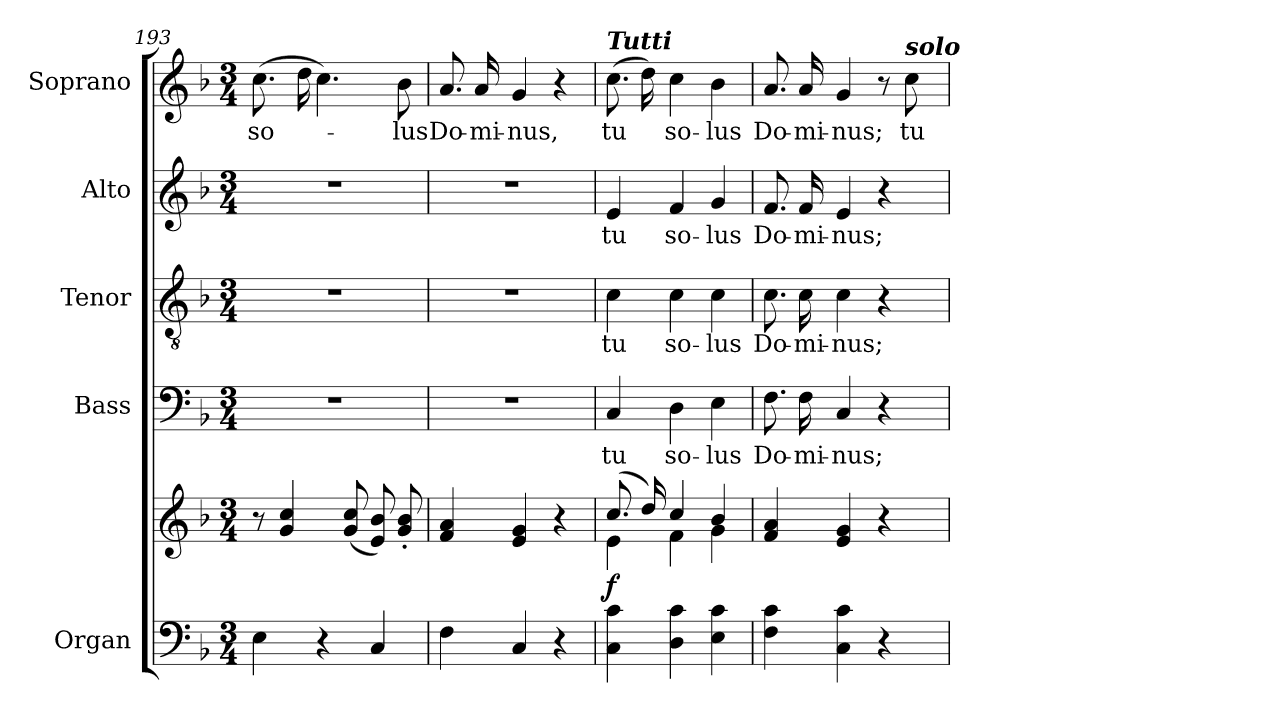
**kern	**kern	**dynam	**kern	**text	**kern	**text	**kern	**text	**kern	**text
*part5	*part5	*part5	*part4	*part4	*part3	*part3	*part2	*part2	*part1	*part1
*staff6	*staff5	*staff5/6	*staff4	*staff4	*staff3	*staff3	*staff2	*staff2	*staff1	*staff1
*I"Organ	*	*	*I"Bass	*	*I"Tenor	*	*I"Alto	*	*I"Soprano	*
*I'Org.	*	*	*I'B.	*	*I'T.	*	*I'A.	*	*I'S.	*
*clefF4	*clefG2	*	*clefF4	*	*clefGv2	*	*clefG2	*	*clefG2	*
*	*	*	*	*	*ITrd7c12	*	*	*	*	*
*k[b-]	*k[b-]	*	*k[b-]	*	*k[b-]	*	*k[b-]	*	*k[b-]	*
*F:	*F:	*	*F:	*	*F:	*	*F:	*	*F:	*
*M3/4	*M3/4	*	*M3/4	*	*M3/4	*	*M3/4	*	*M3/4	*
=193	=193	=193	=193	=193	=193	=193	=193	=193	=193	=193
!	!	!	!LO:N:vis=1	!	!LO:N:vis=1	!	!LO:N:vis=1	!	!	!
!	!	!	!	!	!	!	!	!	!	!LO:LY:b:color=#000000
4Ei\	8r	.	2.r	.	2.r	.	2.r	.	(8.cci\	so-
.	4gi/ 4cci	.	.	.	.	.	.	.	.	.
.	.	.	.	.	.	.	.	.	16ddi\	.
4r	.	.	.	.	.	.	.	.	4.cci\)	.
.	(8gi/ 8cci	.	.	.	.	.	.	.	.	.
4Ci/	8ei/ 8b-i)	.	.	.	.	.	.	.	.	.
!	!	!	!	!	!	!	!	!	!	!LO:LY:b:color=#000000
.	8gi/' 8b-i'	.	.	.	.	.	.	.	8b-i\	-lus
=194	=194	=194	=194	=194	=194	=194	=194	=194	=194	=194
!	!	!	!LO:N:vis=1	!	!LO:N:vis=1	!	!LO:N:vis=1	!	!	!
!	!	!	!	!	!	!	!	!	!	!LO:LY:b:color=#000000
4Fi\	4fi/ 4ai	.	2.r	.	2.r	.	2.r	.	8.ai/	Do-
!	!	!	!	!	!	!	!	!	!	!LO:LY:b:color=#000000
.	.	.	.	.	.	.	.	.	16ai/	-mi-
!	!	!	!	!	!	!	!	!	!	!LO:LY:b:color=#000000
4Ci/	4ei/ 4gi	.	.	.	.	.	.	.	4gi/	-nus,
4r	4r	.	.	.	.	.	.	.	4r	.
!!LO:LB:g=z
=195	=195	=195	=195	=195	=195	=195	=195	=195	=195	=195
*	*^	*	*	*	*	*	*	*	*	*
!	!	!	!	!	!LO:LY:b:color=#000000	!	!	!	!	!	!
!	!	!	!	!	!	!	!LO:LY:b:color=#000000	!	!	!	!
!	!	!	!	!	!	!	!	!	!LO:LY:b:color=#000000	!	!
!	!	!	!	!	!	!	!	!	!	!LO:TX:a:Bi:t=Tutti	!
!	!	!	!	!	!	!	!	!	!	!	!LO:LY:b:color=#000000
4Ci\ 4ci	(8.cci/	4ei\	f	4Ci/	tu	4Ci\	tu	4ei/	tu	(8.cci\	tu
.	16ddi/)	.	.	.	.	.	.	.	.	16ddi\)	.
!	!	!	!	!	!LO:LY:b:color=#000000	!	!	!	!	!	!
!	!	!	!	!	!	!	!LO:LY:b:color=#000000	!	!	!	!
!	!	!	!	!	!	!	!	!	!LO:LY:b:color=#000000	!	!
!	!	!	!	!	!	!	!	!	!	!	!LO:LY:b:color=#000000
4Di\ 4ci	4cci/	4fi\	.	4Di\	so-	4Ci\	so-	4fi/	so-	4cci\	so-
!	!	!	!	!	!LO:LY:b:color=#000000	!	!	!	!	!	!
!	!	!	!	!	!	!	!LO:LY:b:color=#000000	!	!	!	!
!	!	!	!	!	!	!	!	!	!LO:LY:b:color=#000000	!	!
!	!	!	!	!	!	!	!	!	!	!	!LO:LY:b:color=#000000
4Ei\ 4ci	4b-i/	4gi\	.	4Ei\	-lus	4Ci\	-lus	4gi/	-lus	4b-i\	-lus
*	*v	*v	*	*	*	*	*	*	*	*	*
=196	=196	=196	=196	=196	=196	=196	=196	=196	=196	=196
*	*^	*	*	*	*	*	*	*	*	*
!	!	!	!	!	!LO:LY:b:color=#000000	!	!	!	!	!	!
*	*v	*v	*	*	*	*	*	*	*	*	*
*	*^	*	*	*	*	*	*	*	*	*
!	!	!	!	!	!	!	!LO:LY:b:color=#000000	!	!	!	!
*	*v	*v	*	*	*	*	*	*	*	*	*
*	*^	*	*	*	*	*	*	*	*	*
!	!	!	!	!	!	!	!	!	!LO:LY:b:color=#000000	!	!
*	*v	*v	*	*	*	*	*	*	*	*	*
*	*^	*	*	*	*	*	*	*	*	*
!	!	!	!	!	!	!	!	!	!	!	!LO:LY:b:color=#000000
*	*v	*v	*	*	*	*	*	*	*	*	*
4Fi\ 4ci	4fi/ 4ai	.	8.Fi\	Do-	8.Ci\	Do-	8.fi/	Do-	8.ai/	Do-
!	!	!	!	!LO:LY:b:color=#000000	!	!	!	!	!	!
!	!	!	!	!	!	!LO:LY:b:color=#000000	!	!	!	!
!	!	!	!	!	!	!	!	!LO:LY:b:color=#000000	!	!
!	!	!	!	!	!	!	!	!	!	!LO:LY:b:color=#000000
.	.	.	16Fi\	-mi-	16Ci\	-mi-	16fi/	-mi-	16ai/	-mi-
!	!	!	!	!LO:LY:b:color=#000000	!	!	!	!	!	!
!	!	!	!	!	!	!LO:LY:b:color=#000000	!	!	!	!
!	!	!	!	!	!	!	!	!LO:LY:b:color=#000000	!	!
!	!	!	!	!	!	!	!	!	!	!LO:LY:b:color=#000000
4Ci\ 4ci	4ei/ 4gi	.	4Ci/	-nus;	4Ci\	-nus;	4ei/	-nus;	4gi/	-nus;
4r	4r	.	4r	.	4r	.	4r	.	8r	.
!	!	!	!	!	!	!	!	!	!LO:TX:a:Bi:t=solo	!
!	!	!	!	!	!	!	!	!	!	!LO:LY:b:color=#000000
.	.	.	.	.	.	.	.	.	8cci\	tu
=	=	=	=	=	=	=	=	=	=	=
*-	*-	*-	*-	*-	*-	*-	*-	*-	*-	*-
